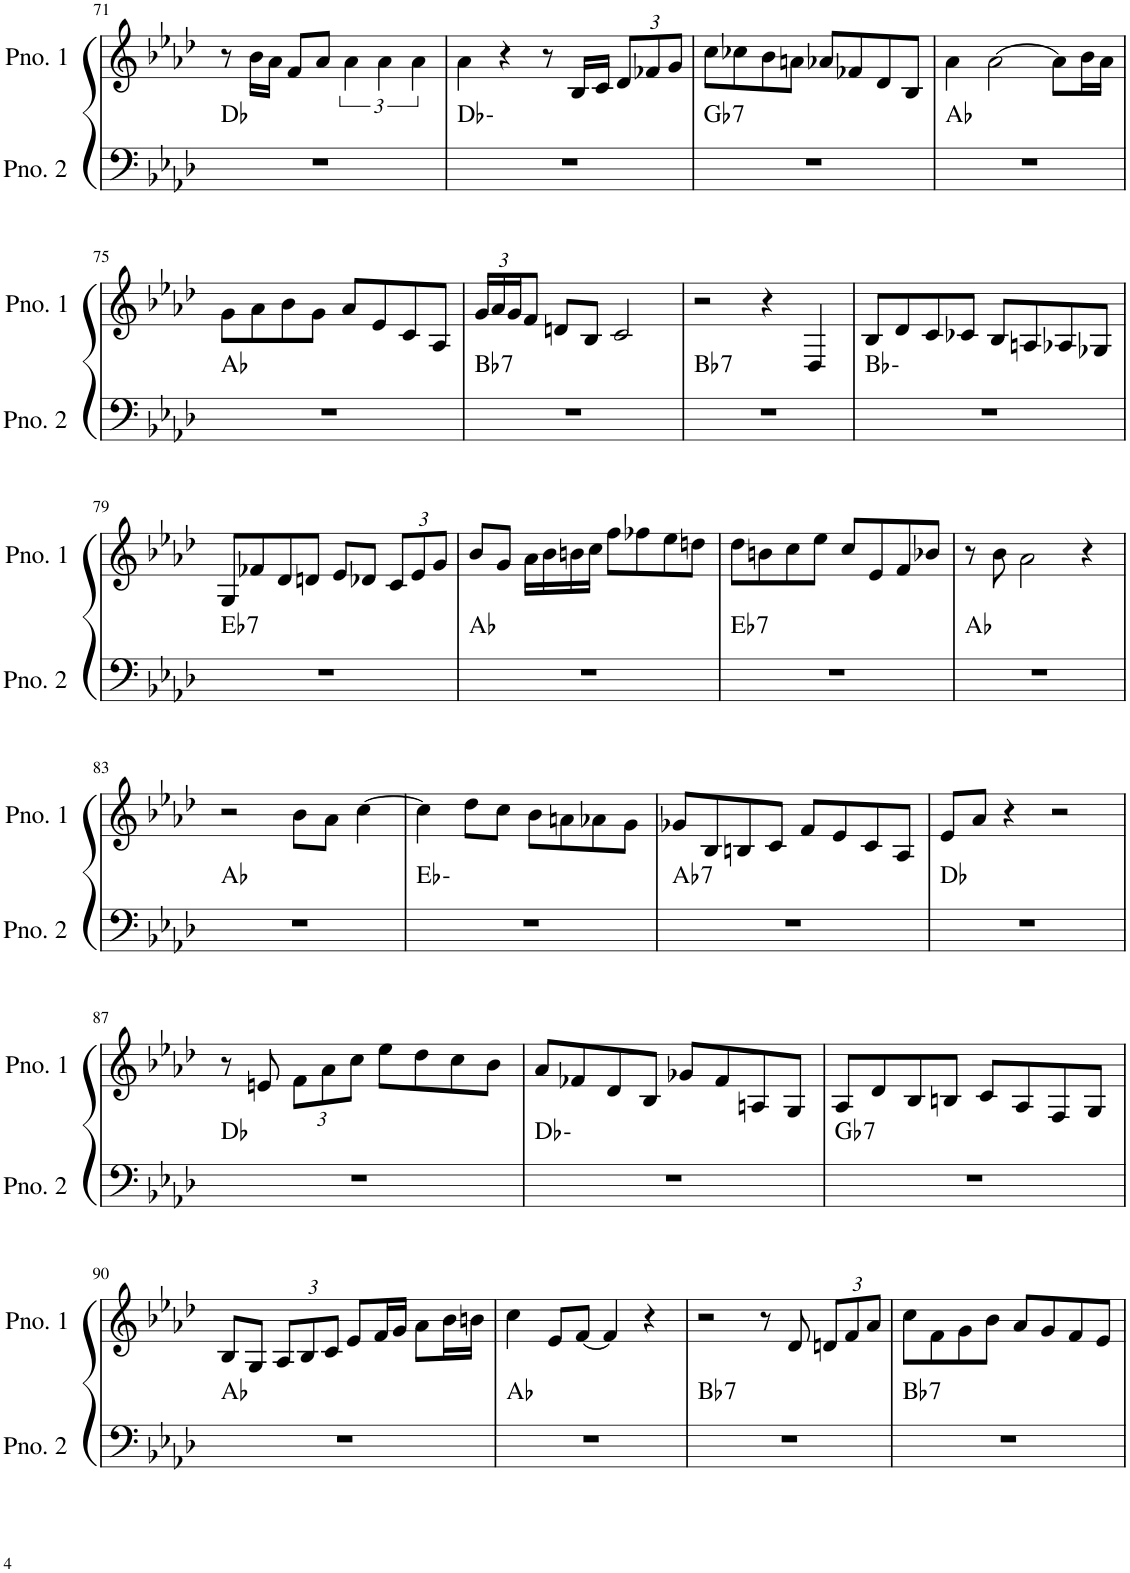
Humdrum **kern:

**kern	**harte	**kern
*part2	*part2	*part1
*staff2	*	*staff1
*I"ピアノ 2	*	*I"ピアノ 1
!!LO:PB:g=z
*clefF4	*	*clefG2
*k[b-e-a-d-]	*	*k[b-e-a-d-]
*M4/4	*	*M4/4
=71	=71	=71
1r	Db:maj	8r
.	.	16b-\LL
.	.	16a-\JJ
.	.	8f/L
.	.	8a-/J
.	.	6a-\
.	.	6a-\
.	.	6a-\
=72	=72	=72
1r	Db:min	4a-\
.	.	4r
.	.	8r
.	.	16B-/LL
.	.	16c/JJ
*	*	*Xbrackettup
.	.	12d-/L
.	.	12f-X/
.	.	12g/J
=73	=73	=73
!	!LO:H:kt=7	!
1r	Gb:7	8cc\L
.	.	8cc-X\
.	.	8b-\
.	.	8an\J
.	.	8a-X/L
.	.	8f-X/
.	.	8d-/
.	.	8B-/J
=74	=74	=74
1r	Ab:maj	4a-\
.	.	[2a-\
.	.	8a-\L]
.	.	16b-\L
.	.	16a-\JJ
!!LO:LB:g=z
=75	=75	=75
1r	Ab:maj	8g\L
.	.	8a-\
.	.	8b-\
.	.	8g\J
.	.	8a-/L
.	.	8e-/
.	.	8c/
.	.	8A-/J
=76	=76	=76
!	!LO:H:kt=7	!
1r	Bb:7	24g/LL
.	.	24a-/
.	.	24g/J
.	.	8f/J
.	.	8dn/L
.	.	8B-/J
.	.	2c/
=77	=77	=77
!	!LO:H:kt=7	!
1r	Bb:7	2r
.	.	4r
.	.	4D-/
=78	=78	=78
1r	Bb:min	8B-/L
.	.	8d-/
.	.	8c/
.	.	8c-X/J
.	.	8B-/L
.	.	8An/
.	.	8A-X/
.	.	8G-X/J
!!LO:LB:g=z
=79	=79	=79
!	!LO:H:kt=7	!
1r	Eb:7	8G/L
.	.	8f-X/
.	.	8d-/
.	.	8dn/J
.	.	8e-/L
.	.	8d-X/J
.	.	12c/L
.	.	12e-/
.	.	12g/J
=80	=80	=80
1r	Ab:maj	8b-/L
.	.	8g/J
.	.	16a-\LL
.	.	16b-\
.	.	16bn\
.	.	16cc\JJ
.	.	8ff\L
.	.	8ff-X\
.	.	8ee-\
.	.	8ddn\J
=81	=81	=81
!	!LO:H:kt=7	!
1r	Eb:7	8dd-\L
.	.	8bn\
.	.	8cc\
.	.	8ee-\J
.	.	8cc/L
.	.	8e-/
.	.	8f/
.	.	8b-X/J
=82	=82	=82
1r	Ab:maj	8r
.	.	8b-\
.	.	2a-\
.	.	4r
!!LO:LB:g=z
=83	=83	=83
1r	Ab:maj	2r
.	.	8b-\L
.	.	8a-\J
.	.	[4cc\
=84	=84	=84
1r	Eb:min	4cc\]
.	.	8dd-\L
.	.	8cc\J
.	.	8b-\L
.	.	8an\
.	.	8a-X\
.	.	8g\J
=85	=85	=85
!	!LO:H:kt=7	!
1r	Ab:7	8g-X/L
.	.	8B-/
.	.	8Bn/
.	.	8c/J
.	.	8f/L
.	.	8e-/
.	.	8c/
.	.	8A-/J
=86	=86	=86
1r	Db:maj	8e-/L
.	.	8a-/J
.	.	4r
.	.	2r
!!LO:LB:g=z
=87	=87	=87
1r	Db:maj	8r
.	.	8en/
.	.	12f\L
.	.	12a-\
.	.	12cc\J
.	.	8ee-\L
.	.	8dd-\
.	.	8cc\
.	.	8b-\J
=88	=88	=88
1r	Db:min	8a-/L
.	.	8f-X/
.	.	8d-/
.	.	8B-/J
.	.	8g-X/L
.	.	8f-/
.	.	8An/
.	.	8G/J
=89	=89	=89
!	!LO:H:kt=7	!
1r	Gb:7	8A-/L
.	.	8d-/
.	.	8B-/
.	.	8Bn/J
.	.	8c/L
.	.	8A-/
.	.	8F/
.	.	8G/J
!!LO:LB:g=z
=90	=90	=90
1r	Ab:maj	8B-/L
.	.	8G/J
.	.	12A-/L
.	.	12B-/
.	.	12c/J
.	.	8e-/L
.	.	16f/L
.	.	16g/JJ
.	.	8a-\L
.	.	16b-\L
.	.	16bn\JJ
=91	=91	=91
1r	Ab:maj	4cc\
.	.	8e-/L
.	.	[8f/J
.	.	4f/]
.	.	4r
=92	=92	=92
!	!LO:H:kt=7	!
1r	Bb:7	2r
.	.	8r
.	.	8d-/
.	.	12dn/L
.	.	12f/
.	.	12a-/J
=93	=93	=93
!	!LO:H:kt=7	!
1r	Bb:7	8cc\L
.	.	8f\
.	.	8g\
.	.	8b-\J
.	.	8a-/L
.	.	8g/
.	.	8f/
.	.	8e-/J
=	=	=
*-	*-	*-
